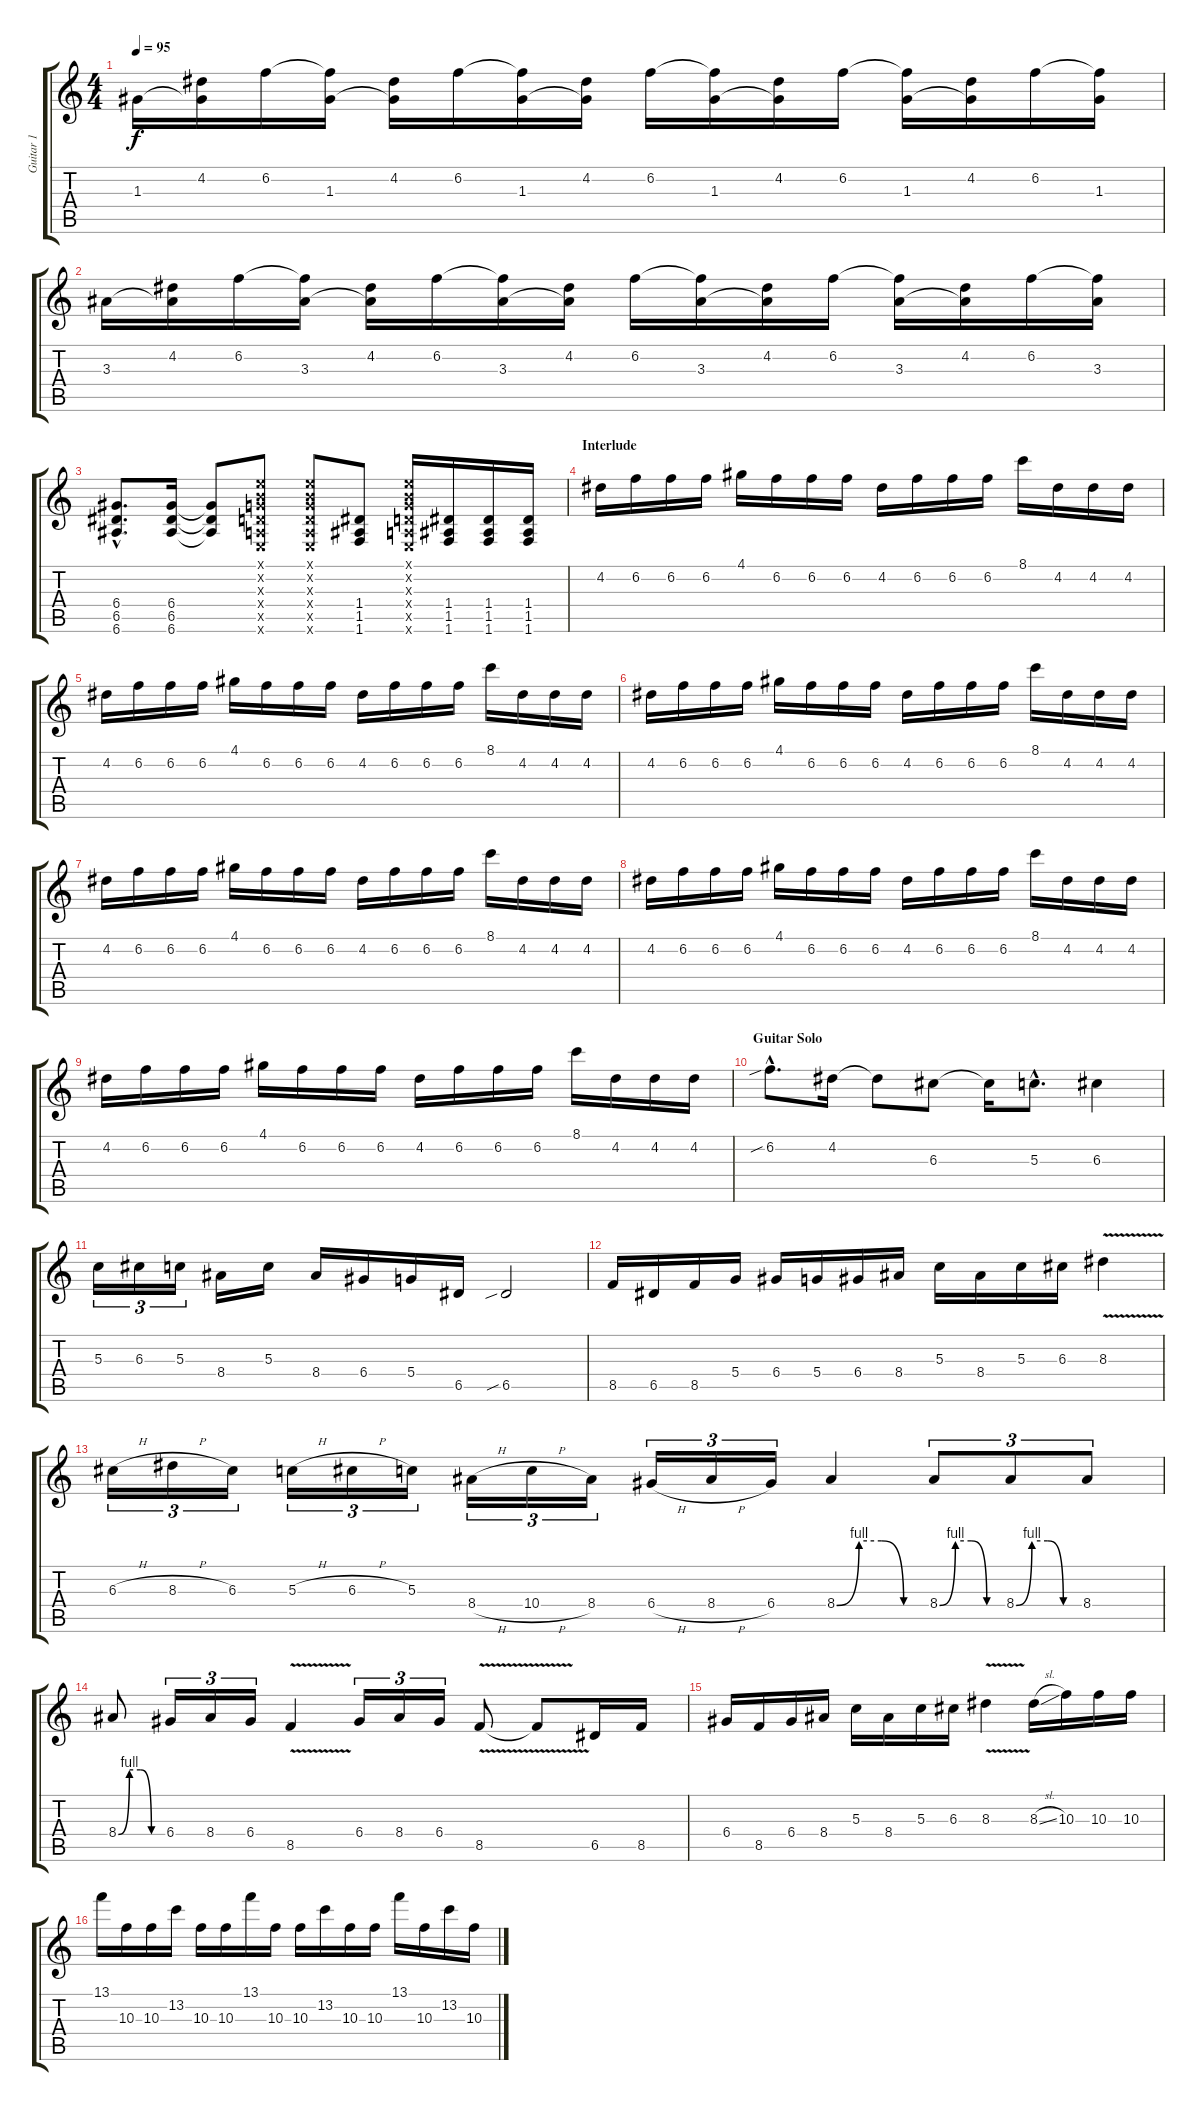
\track ("Guitar 1" "Guitar 1") {instrument electricguitarclean}
\staff {score tabs}
\tuning (E4 B3 G3 D3 A2 E2) {hide}
\ts (4 4)
\tempo 95
\clef g2
\ks c
1.3.16{dy f} (4.2 1.3{t}).16 6.2.16 (6.2{t} 1.3).16 (4.2 1.3{t}).16 6.2.16 (6.2{t} 1.3).16 (4.2 1.3{t}).16 6.2.16 (6.2{t} 1.3).16 (4.2 1.3{t}).16 6.2.16 (6.2{t} 1.3).16 (4.2 1.3{t}).16 6.2.16 (6.2{t} 1.3).16 |
3.3.16 (4.2 3.3{t}).16 6.2.16 (6.2{t} 3.3).16 (4.2 3.3{t}).16 6.2.16 (6.2{t} 3.3).16 (4.2 3.3{t}).16 6.2.16 (6.2{t} 3.3).16 (4.2 3.3{t}).16 6.2.16 (6.2{t} 3.3).16 (4.2 3.3{t}).16 6.2.16 (6.2{t} 3.3).16 |
(6.4{hac} 6.5{hac} 6.6{hac}).8{d} (6.4 6.5 6.6).16 (6.4{t} 6.5{t} 6.6{t}).8 (0.1{x} 0.2{x} 0.3{x} 0.4{x} 0.5{x} 0.6{x}).8 (0.1{x} 0.2{x} 0.3{x} 0.4{x} 0.5{x} 0.6{x}).8 (1.4 1.5 1.6).8 (0.1{x} 0.2{x} 0.3{x} 0.4{x} 0.5{x} 0.6{x}).16 (1.4 1.5 1.6).16 (1.4 1.5 1.6).16 (1.4 1.5 1.6).16 |
\section ("" "Interlude")
4.2.16 6.2.16 6.2.16 6.2.16 4.1.16 6.2.16 6.2.16 6.2.16 4.2.16 6.2.16 6.2.16 6.2.16 8.1.16 4.2.16 4.2.16 4.2.16 |
4.2.16 6.2.16 6.2.16 6.2.16 4.1.16 6.2.16 6.2.16 6.2.16 4.2.16 6.2.16 6.2.16 6.2.16 8.1.16 4.2.16 4.2.16 4.2.16 |
4.2.16 6.2.16 6.2.16 6.2.16 4.1.16 6.2.16 6.2.16 6.2.16 4.2.16 6.2.16 6.2.16 6.2.16 8.1.16 4.2.16 4.2.16 4.2.16 |
4.2.16 6.2.16 6.2.16 6.2.16 4.1.16 6.2.16 6.2.16 6.2.16 4.2.16 6.2.16 6.2.16 6.2.16 8.1.16 4.2.16 4.2.16 4.2.16 |
4.2.16 6.2.16 6.2.16 6.2.16 4.1.16 6.2.16 6.2.16 6.2.16 4.2.16 6.2.16 6.2.16 6.2.16 8.1.16 4.2.16 4.2.16 4.2.16 |
4.2.16 6.2.16 6.2.16 6.2.16 4.1.16 6.2.16 6.2.16 6.2.16 4.2.16 6.2.16 6.2.16 6.2.16 8.1.16 4.2.16 4.2.16 4.2.16 |
\section ("" "Guitar Solo")
6.2{sib hac}.8{d} 4.2.16 4.2{t}.8 6.3.8 6.3{t}.16 5.3{hac}.8{d} 6.3.4 |
5.3.16{tu (3 2)} 6.3.16{tu (3 2)} 5.3.16{tu (3 2)} 8.4.16 5.3.16 8.4.16 6.4.16 5.4.16 6.5.16 6.5{sib}.2 |
8.5.16 6.5.16 8.5.16 5.4.16 6.4.16 5.4.16 6.4.16 8.4.16 5.3.16 8.4.16 5.3.16 6.3.16 8.3{v}.4 |
6.3{h}.16{tu (3 2)} 8.3{h}.16{tu (3 2)} 6.3.16{tu (3 2)} 5.3{h}.16{tu (3 2)} 6.3{h}.16{tu (3 2)} 5.3.16{tu (3 2)} 8.4{h}.16{tu (3 2)} 10.4{h}.16{tu (3 2)} 8.4.16{tu (3 2)} 6.4{h}.16{tu (3 2)} 8.4{h}.16{tu (3 2)} 6.4.16{tu (3 2)} 8.4{be (custom 0 0 15 4 30 4 45 0 60 0)}.4 8.4{be (custom 0 0 15 4 30 4 45 0 60 0)}.8{tu (3 2)} 8.4{be (custom 0 0 15 4 30 4 45 0 60 0)}.8{tu (3 2)} 8.4.8{tu (3 2)} |
8.4{be (custom 0 0 15 4 30 4 45 0 60 0)}.8 6.4.16{tu (3 2)} 8.4.16{tu (3 2)} 6.4.16{tu (3 2)} 8.5{v}.4 6.4.16{tu (3 2)} 8.4.16{tu (3 2)} 6.4.16{tu (3 2)} 8.5{v}.8 8.5{t}.8 6.5.16 8.5.16 |
6.4.16 8.5.16 6.4.16 8.4.16 5.3.16 8.4.16 5.3.16 6.3.16 8.3{v}.4 8.3{sl}.16 10.3.16 10.3.16 10.3.16 |
13.1.16 10.3.16 10.3.16 13.2.16 10.3.16 10.3.16 13.1.16 10.3.16 10.3.16 13.2.16 10.3.16 10.3.16 13.1.16 10.3.16 13.2.16 10.3.16
